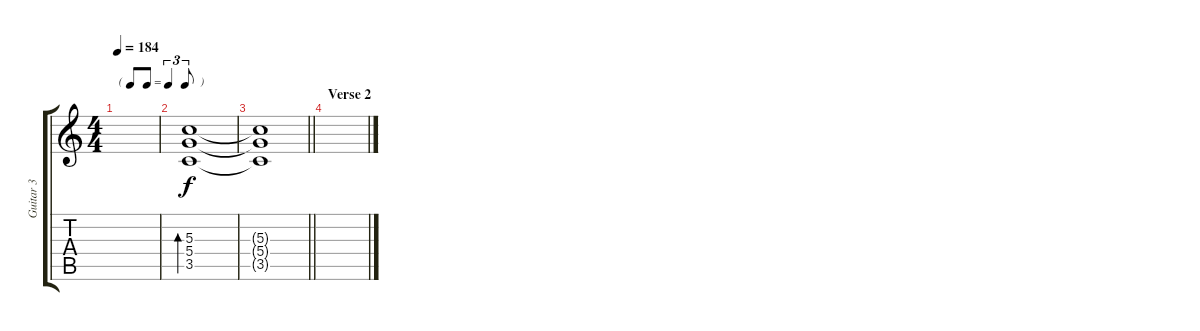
\track ("Guitar 3" "Guitar 3") {instrument acousticguitarsteel}
\staff {score tabs}
\tuning (E4 B3 G3 D3 A2 E2) {hide}
\ts (4 4)
\tf triplet8th
\tempo 184
\clef g2
\ks c
|
(5.3 5.4 3.5).1{bd 120 volume 5 balance 2} |
\barLineRight lightlight
(5.3{t} 5.4{t} 3.5{t}).1 |
\section ("" "Verse 2")
